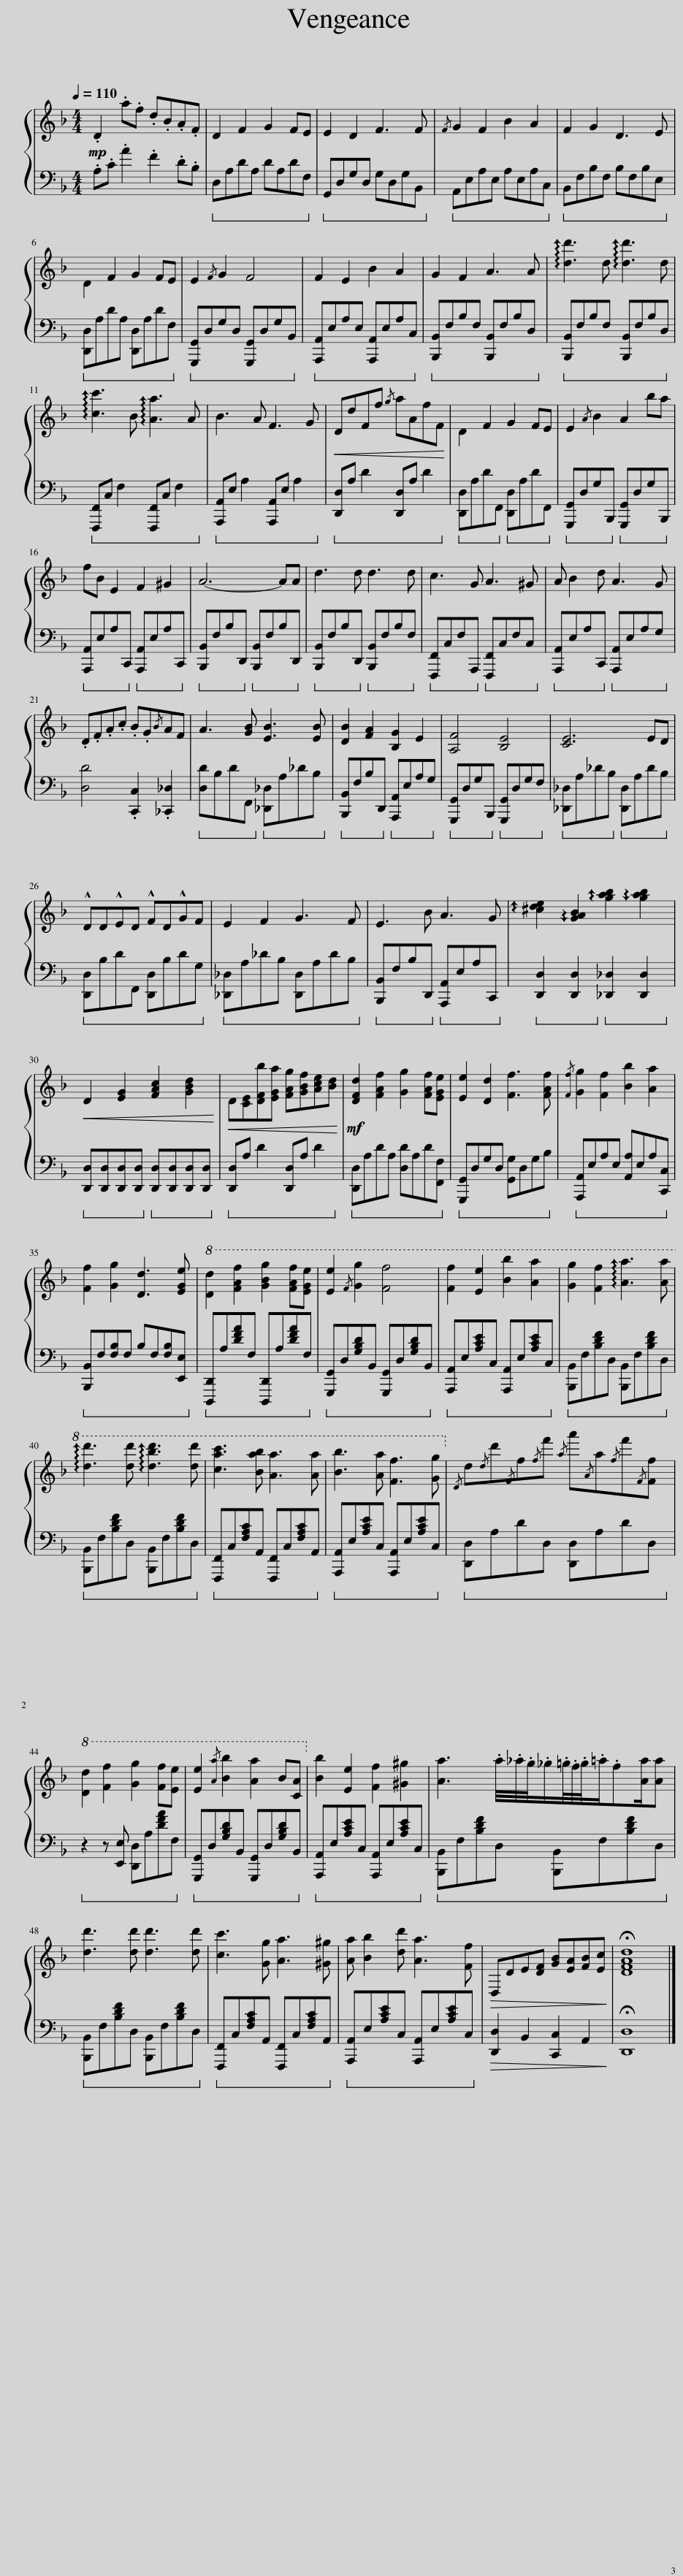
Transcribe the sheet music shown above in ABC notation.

X:1
%%score { 1 | 2 }
L:1/8
Q:1/4=110
M:4/4
I:linebreak $
K:F
V:1 treble
V:2 bass
V:1
!mp! .D2 .a.f .d.B.A.F | D2 F2 G2 FE | E2 D2 F3 F |{/F} G2 F2 B2 A2 | F2 G2 D3 E |$ %5
 D2 F2 G2 FE | E2{/F} G2 F4 | F2 E2 B2 A2 | G2 F2 A3 A | !arpeggio![dd']3 d !arpeggio![dd']3 d |$ %10
 !arpeggio![cc']3 B !arpeggio![Aa]3 A | B3 A F3 G |!<(! DdFf{/g} aAfF!<)! | D2 F2 G2 FE | E2{/A} B2 A2 ba |$ %15
 fB E2 F2 ^G2 | A6- AA | d3 d d3 d | c3 G A3 ^G | A B2 d A3 G |$ %20
 .D.F.A.c .B.G{/B}AF | A3 [GB] [EB]3 [EB] | [DB]2 [FA]2 [B,G]2 E2 | [A,F]4 [B,E]4 | [CE]6 ED |$ %25
 !^!DD!^!ED !^!FD!^!GF | E2 F2 G3 F | E3 B A3 G | !arpeggio![^cde]2 !arpeggio![GAB]2 !arpeggio![gab]2 !arpeggio![gab]2 |$!<(! D2 [EG]2 [FAc]2 [GBd]2!<)! | %30
!<(! D[CE][DFb][EGa] [FAg][GBf][Ace][Bd]!<)! |!mf! [DFd]2 [FAf]2 [Gg]2 [FAf][EGe] | [Ee]2 [Dd]2 [Ff]3 [FAf] |{/[Ff]} [Gg]2 [Ff]2 [Bb]2 [Aa]2 |$ [Ff]2 [Gg]2 [Dd]3 [EGe] | %35
!8va(! [dd']2 [faf']2 [gbg']2 [faf'][ege'] | [ee']2{/f} [gg']2 [ff']4 | [ff']2 [ee']2 [bb']2 [aa']2 | [gg']2 [ff']2 !arpeggio![aa']3 [aa'] |$ !arpeggio![d'd'']3 [d'd''] !arpeggio![d'b'd'']3 [d'd''] | %40
 [c'a'c'']3 [ba'b'] [aa']3 [aa'] | [bb']3 [aa'] [ff']3 [gg']!8va)! |{/D} d{/d}d'{/F}f{/f}f'{/a} a'{/A}a{/f}f'{/F}[Ff] |$!8va(! [dd']2 [ff']2 [gg']2 [ff'][ee'] | [ee']2{/[aa']} [bb']2 [aa']2 b[ca]!8va)! | %45
 [Bb]2 [Ee]2 [Ff]2 [^G^g]2 | [Aa]3 .a/4._a/4.g/4._g/.=g/4.f/4.g/4.=a/.f[Aa]/[Aa] |$ [dd']3 [dd'] [dd']3 [dd'] | [cc']3 [Gg] [Aa]3 [^G^g] | [Aa] [Bb]2 [dd'] [Aa]3 [Ff] | %50
!>(! D,DE[DF] [GB][EA][FB][Ec]!>)! | !fermata![DFAd]8 |] %52
V:2
 .A,.C .A2 .F2 .D.B, |!ped! D,A,DA, DA,DF,!ped-up! |!ped! G,,D,G,D, G,D,G,B,,!ped-up! |!ped! A,,E,A,E, A,E,A,C,!ped-up! |!ped! B,,F,B,F, B,F,B,E,!ped-up! |$ %5
!ped! [D,,D,]A,DA, [D,,D,]A,DF,!ped-up! |!ped! [G,,,G,,]D,G,D, [G,,,G,,]D,G,B,,!ped-up! |!ped! [A,,,A,,]E,A,E, [A,,,A,,]E,A,C,!ped-up! |!ped! [B,,,B,,]F,B,F, [B,,,B,,]F,B,D,!ped-up! |!ped! [B,,,B,,]F,B,F, [B,,,B,,]F,B,D,!ped-up! |$ %10
!ped! [F,,,F,,]C, F,2 [F,,,F,,]C, F,2!ped-up! |!ped! [A,,,A,,]E, A,2 [A,,,A,,]E, A,2!ped-up! |!ped! [D,,D,]A, D2 [D,,D,]A, D2!ped-up! |!ped! [D,,D,]A,DF,,!ped-up!!ped! [D,,D,]A,DF,,!ped-up! |!ped! [G,,,G,,]D,G,B,,,!ped-up!!ped! [G,,,G,,]D,G,B,,,!ped-up! |$ %15
!ped! [A,,,A,,]E,A,C,,!ped-up!!ped! [A,,,A,,]E,A,C,,!ped-up! |!ped! [B,,,B,,]F,B,D,,!ped-up!!ped! [B,,,B,,]F,B,D,,!ped-up! |!ped! [B,,,B,,]F,B,D,,!ped-up!!ped! [B,,,B,,]F,B,F,!ped-up! |!ped! [F,,,F,,]C,F,A,,,!ped-up!!ped! [F,,,F,,]C,F,C,!ped-up! |!ped! [A,,,A,,]E,A,C,,!ped-up!!ped! [A,,,A,,]E,A,G,!ped-up! |$ %20
 [D,D]4 .[C,,C,]2 .[_C,,_D,]2 |!ped! [D,D]B,DF,,!ped-up!!ped! [_D,,_D,]A,_DB,!ped-up! |!ped! [B,,,B,,]F,B,D,,!ped-up!!ped! [A,,,A,,]E,A,G,!ped-up! |!ped! [G,,,G,,]D,G,B,,,!ped-up!!ped! [G,,,G,,]D,G,F,!ped-up! |!ped! [_D,,_D,]A,_DB,!ped-up!!ped! [D,,D,]A,DB,!ped-up! |$ %25
!ped! [D,,D,]B,DF,, [D,,D,]B,DG,!ped-up! |!ped! [_D,,_D,]A,_DB, [D,,D,]A,DB,!ped-up! |!ped! [B,,,B,,]F,B,D,,!ped-up!!ped! [A,,,A,,]E,A,C,,!ped-up! |!ped! [D,,D,]2 [D,,D,]2!ped-up!!ped! [_D,,_D,]2 [D,,D,]2!ped-up! |$!ped! [D,,D,][D,,D,][D,,D,][D,,D,]!ped-up!!ped! [D,,D,][D,,D,][D,,D,][D,,D,]!ped-up! | %30
!ped! [D,,D,]A, D2 [D,,D,]A, D2!ped-up! |!ped! [D,,D,]A,DA, [D,D]A,D[F,,F,]!ped-up! |!ped! [G,,,G,,]D,G,D, [G,,G,]D,G,B,!ped-up! |!ped! [A,,,A,,]E,A,E, [A,,A,]E,A,[C,,C,]!ped-up! |$!ped! [B,,,B,,]F,[F,B,]F, B,F,[F,B,][E,,E,]!ped-up! | %35
!ped! [D,,,D,,]A,[DFA]F, [D,,,D,,]A,[DFA]F,!ped-up! |!ped! [G,,,G,,]D,[G,B,D]B,, [G,,,G,,]D,[G,B,D]B,,!ped-up! |!ped! [A,,,A,,]E,[A,CE]C, [A,,,A,,]E,[A,CE]C,!ped-up! |!ped! [B,,,B,,]F,[B,DF]D, [B,,,B,,]F,[B,DF]D,!ped-up! |$!ped! [B,,,B,,]F,[B,DF]D, [B,,,B,,]F,[B,DF]D,!ped-up! | %40
!ped! [F,,,F,,]C,[F,A,C]A,, [F,,,F,,]C,[F,A,C]A,,!ped-up! |!ped! [A,,,A,,]E,[A,CE]C, [A,,,A,,]E,[A,CE]C,!ped-up! |!ped! [D,,D,]A,DD, [D,,D,]A,DD,!ped-up! |$!ped! z2 z [E,,E,] [D,,D,]A,[DFA]F,!ped-up! |!ped! [G,,,G,,]D,[G,B,D]B,, [G,,,G,,]D,[G,B,D]B,,!ped-up! | %45
!ped! [A,,,A,,]E,[A,CE]C, [A,,,A,,]E,[A,CE]C,!ped-up! |!ped! [B,,,B,,]F,[B,DF]D, [B,,,B,,]F,[B,DF]D,!ped-up! |$!ped! [B,,,B,,]F,[B,DF]D, [B,,,B,,]F,[B,DF]D,!ped-up! |!ped! [F,,,F,,]C,[F,A,C]A,, [F,,,F,,]C,[F,A,C]A,,!ped-up! |!ped! [A,,,A,,]E,[A,CE]C, [A,,,A,,]E,[A,CE]C,!ped-up! | %50
!>(! [D,,D,]2 B,,2 [C,,C,]2 A,,2!>)! | !fermata![D,,D,]8 |] %52
